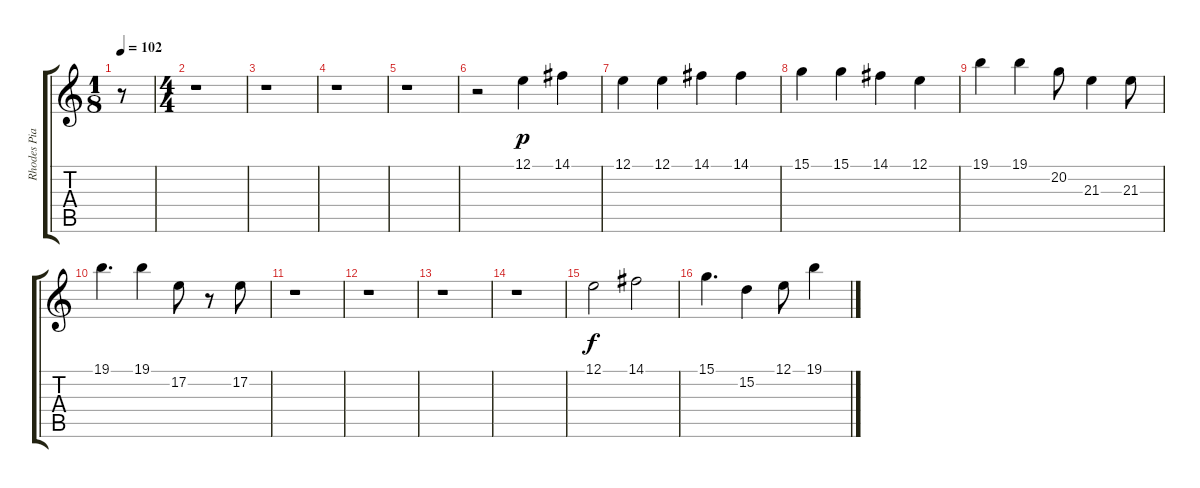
\track ("Rhodes Piano" "Rhodes Pia") {instrument electricpiano1}
\staff {score tabs}
\tuning (E4 B3 G3 D3 A2 E2) {hide}
\ts (1 8)
\tempo 102
\clef g2
\ks c
r.8{dy p instrument electricpiano1} |
\ts (4 4)
r.1 |
r.1 |
r.1 |
r.1 |
r.2 12.1.4 14.1.4 |
12.1.4 12.1.4 14.1.4 14.1.4 |
15.1.4 15.1.4 14.1.4 12.1.4 |
19.1.4 19.1.4 20.2.8 21.3.4 21.3.8 |
19.1.4{d} 19.1.4 17.2.8 r.8 17.2.8 |
r.1 |
r.1 |
r.1 |
r.1 |
12.1.2{dy f volume 16 instrument synthstrings2} 14.1.2 |
15.1.4{d} 15.2.4 12.1.8 19.1.4
